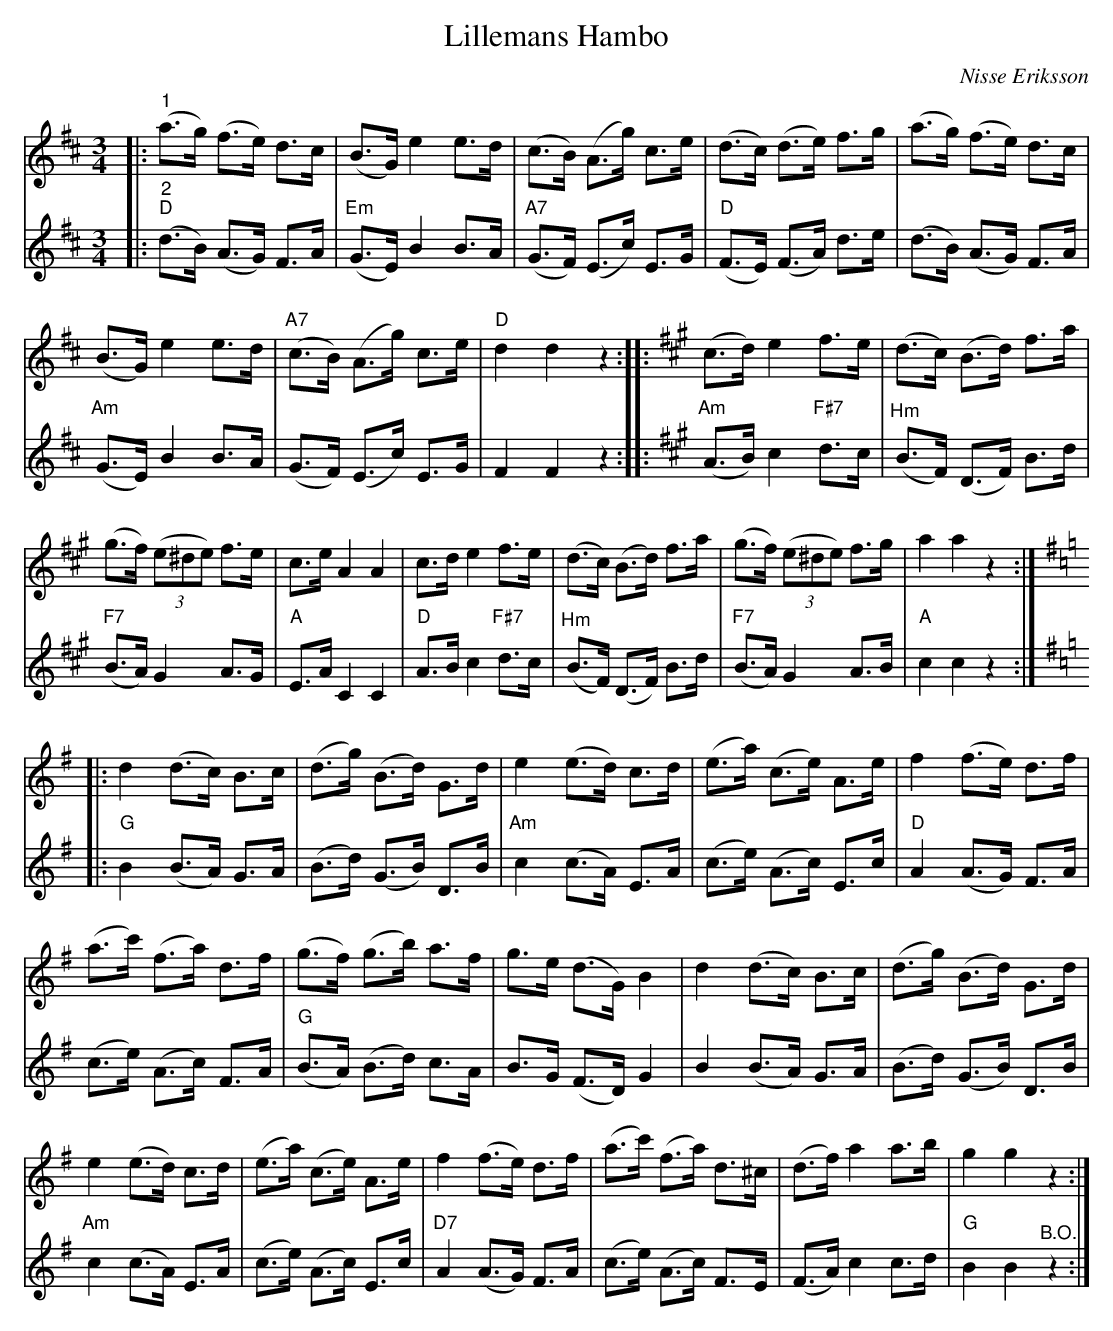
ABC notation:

X:1
T:Lillemans Hambo
C:Nisse Eriksson
L:1/8
M:3/4
K:D
V:1
|:"^1" (a>g) (f>e) d>c | (B>G) e2 e>d | (c>B) (A>g) c>e | (d>c) (d>e) f>g | (a>g) (f>e) d>c |
(B>G) e2 e>d |"A7" (c>B) (A>g) c>e |"D" d2 d2 z2 ::[K:A] (c>d) e2 f>e | (d>c) (B>d) f>a |
(g>f) (3(e^de) f>e | c>e A2 A2 | c>d e2 f>e | (d>c) (B>d) f>a | (g>f) (3(e^de) f>g | a2 a2 z2 ::
[K:G] d2 (d>c) B>c | (d>g) (B>d) G>d | e2 (e>d) c>d | (e>a) (c>e) A>e | f2 (f>e) d>f |
(a>c') (f>a) d>f | (g>f) (g>b) a>f | g>e (d>G) B2 | d2 (d>c) B>c | (d>g) (B>d) G>d |
e2 (e>d) c>d | (e>a) (c>e) A>e | f2 (f>e) d>f | (a>c') (f>a) d>^c | (d>f) a2 a>b | g2 g2 z2 :|
V:2
|:"^2""D" (d>B) (A>G) F>A |"Em" (G>E) B2 B>A |"A7" (G>F) (E>c) E>G |"D" (F>E) (F>A) d>e |
(d>B) (A>G) F>A |"Am" (G>E) B2 B>A | (G>F) (E>c) E>G | F2 F2 z2 ::[K:A]"Am" (A>B) c2"F#7" d>c |
"^Hm" (B>F) (D>F) B>d |"F7" (B>A) G2 A>G |"A" E>A C2 C2 |"D" A>B c2"F#7" d>c |
"^Hm" (B>F) (D>F) B>d |"F7" (B>A) G2 A>B |"A" c2 c2 z2 ::[K:G]"G" B2 (B>A) G>A |
(B>d) (G>B) D>B |"Am" c2 (c>A) E>A | (c>e) (A>c) E>c |"D" A2 (A>G) F>A | (c>e) (A>c) F>A |
"G" (B>A) (B>d) c>A | B>G (F>D) G2 | B2 (B>A) G>A | (B>d) (G>B) D>B |"Am" c2 (c>A) E>A |
(c>e) (A>c) E>c |"D7" A2 (A>G) F>A | (c>e) (A>c) F>E | (F>A) c2 c>d |"G" B2 B2"^B.O." z2 :|
